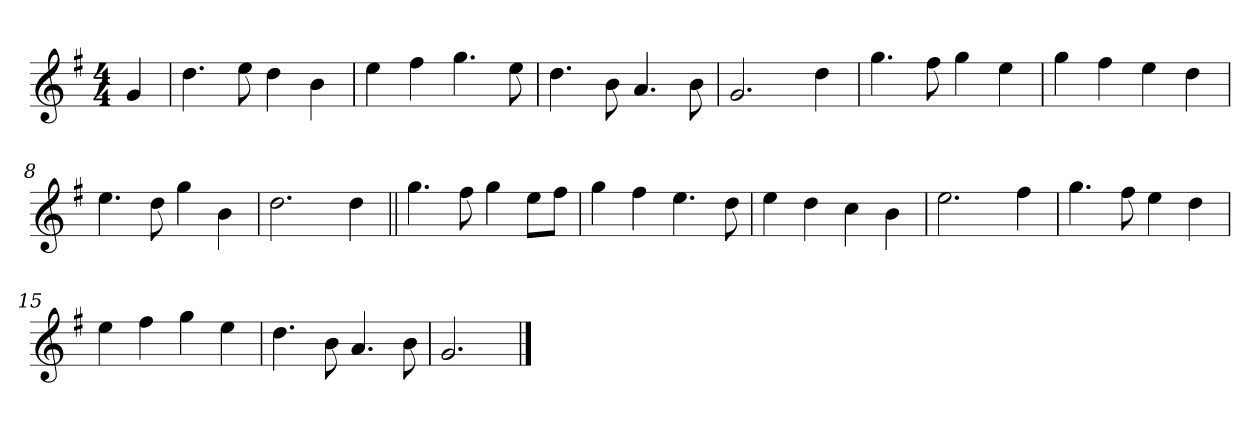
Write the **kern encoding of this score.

**kern
*part1
*staff1
*clefG2
*k[f#]
*G:
*M4/4
*MM110
=1
4g/
=2
4.dd\
8ee\
4dd\
4b\
=3
4ee\
4ff#\
4.gg\
8ee\
=4
4.dd\
8b\
4.a/
8b\
=5
2.g/
4dd\
=6
4.gg\
8ff#\
4gg\
4ee\
=7
4gg\
4ff#\
4ee\
4dd\
=8
4.ee\
8dd\
4gg\
4b\
=9
2.dd\
4dd\
=10||
4.gg\
8ff#\
4gg\
8ee\L
8ff#\J
!!LO:LB:g=z
=11
4gg\
4ff#\
4.ee\
8dd\
=12
4ee\
4dd\
4cc\
4b\
=13
2.ee\
4ff#\
=14
4.gg\
8ff#\
4ee\
4dd\
=15
4ee\
4ff#\
4gg\
4ee\
=16
4.dd\
8b\
4.a/
8b\
=17
2.g/
==
*-
